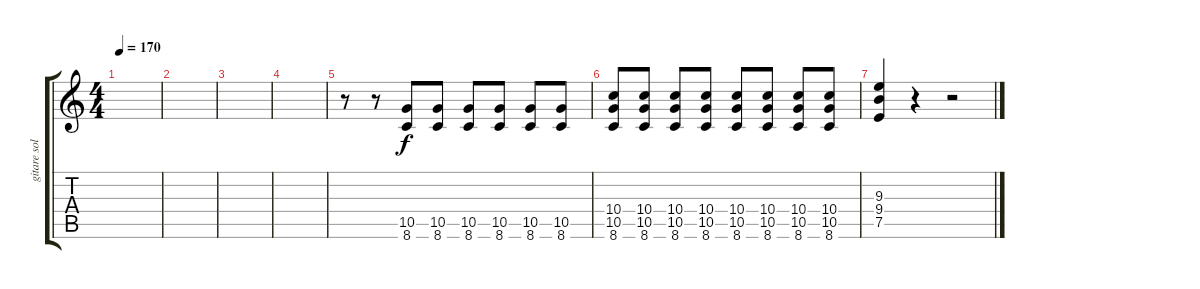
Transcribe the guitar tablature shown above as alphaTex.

\track ("gitare solo" "gitare sol") {instrument distortionguitar}
\staff {score tabs}
\tuning (E4 B3 G3 D3 A2 E2) {hide}
\ts (4 4)
\tempo 170
\clef g2
\ks c
|
|
|
|
r.8 r.8 (10.5 8.6).8 (10.5 8.6).8 (10.5 8.6).8 (10.5 8.6).8 (10.5 8.6).8 (10.5 8.6).8 |
(10.4 10.5 8.6).8 (10.4 10.5 8.6).8 (10.4 10.5 8.6).8 (10.4 10.5 8.6).8 (10.4 10.5 8.6).8 (10.4 10.5 8.6).8 (10.4 10.5 8.6).8 (10.4 10.5 8.6).8 |
(9.3 9.4 7.5).4 r.4 r.2
